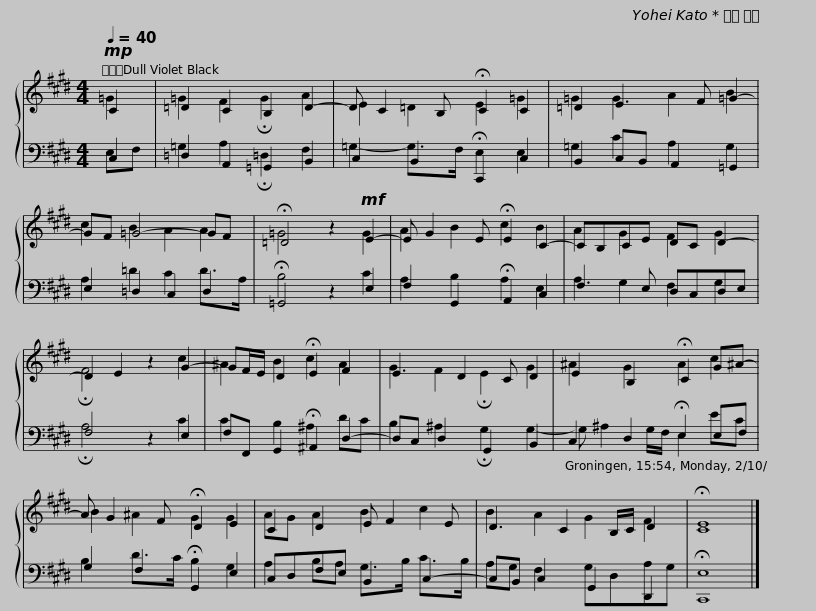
X:1
%%score { ( 1 2 ) | ( 3 4 ) }
L:1/8
Q:1/4=40
M:4/4
I:linebreak $
K:E
V:1 treble
V:2 treble
V:3 bass
V:4 bass
V:1
!mp! C2 | =D2 C2 B,2 D2- | D C2 B, !fermata!C2 C2 | =D2 E3 F =G2- | GF =G4- GF | %5
 !fermata!=D4 z2!mf! E2- |$ E G2 E !fermata!E2 C2- | CB,CE DC D2- | D2 E2 z2 G2- | GF/E/ D2 !fermata!E2 F2 | %10
 E3 D2 C D2 |$ E2 B,2 !fermata!C2 G^A- | A G2 F !fermata!D2 E2 | C2 D2 E F2 E | D3 C2 B,/C/ D2 | %15
 !fermata!C8 |] %16
V:2
 =G2 | =G2 F2 !fermata!G2 A2 | E2 =D2 E2 =G2 | =G2 G2 A2 B2 | c2 B2 A2 A2 | %5
 =G4 z2 G2 |$ A2 B2 c2 B2 | A2 G2 F2 G2 | !fermata!F4 z2 c2 | ^A2 B2 c2 A2 | %10
 G2 F2 !fermata!E2 G2 |$ ^A2 G2 A2 c2 | B2 ^A2 G2 G2 | AG A2 B2 c2 | B2 A2 G2 F2 | %15
 E8 |] %16
V:3
 C,2 | =D,2 A,,2 =G,,2 B,,2 | C,2 B,,2 !fermata!C,,2 C,2 | B,,2 C,B,, A,,2 =G,,2 | E,2 =D,2 C,2 D,2 | %5
 !fermata!=G,,4 z2 E,2 |$ F,2 G,,2 !fermata!A,,2 C,2 | F,3 E, D,C,D,E, | F,4 z2 E,2 | F,F,, G,,2 !fermata!^A,,2 D,2- | %10
 D,C, D,2 G,,2 B,,2 |$ C,2 D,2 !fermata!E,2 E,F, | G,2 F,2 !fermata!G,,2 E,2 | C,D,F,E, B,,2 C,2- | C,B,, C,2 G,,2 D,,2 | %15
 !fermata!C,,8 |] %16
V:4
 E,F, | =G,2 A,2 !fermata!=D,2 F,2 | =G,2- G,>F, E,2 E,2 | =G,2 C2 A,2 G,2 | A,2 =D2 C2 D>A, | %5
 B,4 z2 C2 |$ A,2 B,2 A,2 E,2 | A,2 G,2 F,2 G,2 | !fermata!A,4 z2 C2 | C2 B,2 ^A,2 DC | %10
 B,2 ^A,2 !fermata!G,2 G,2- |$ G, ^A,2 G,/F,/ E,2 EC | B,2 D>C B,2 G,2 | A,2 B,A, G,>B, C>B, | A,G, F,2 G,D,A,G, | %15
 E,8 |] %16
